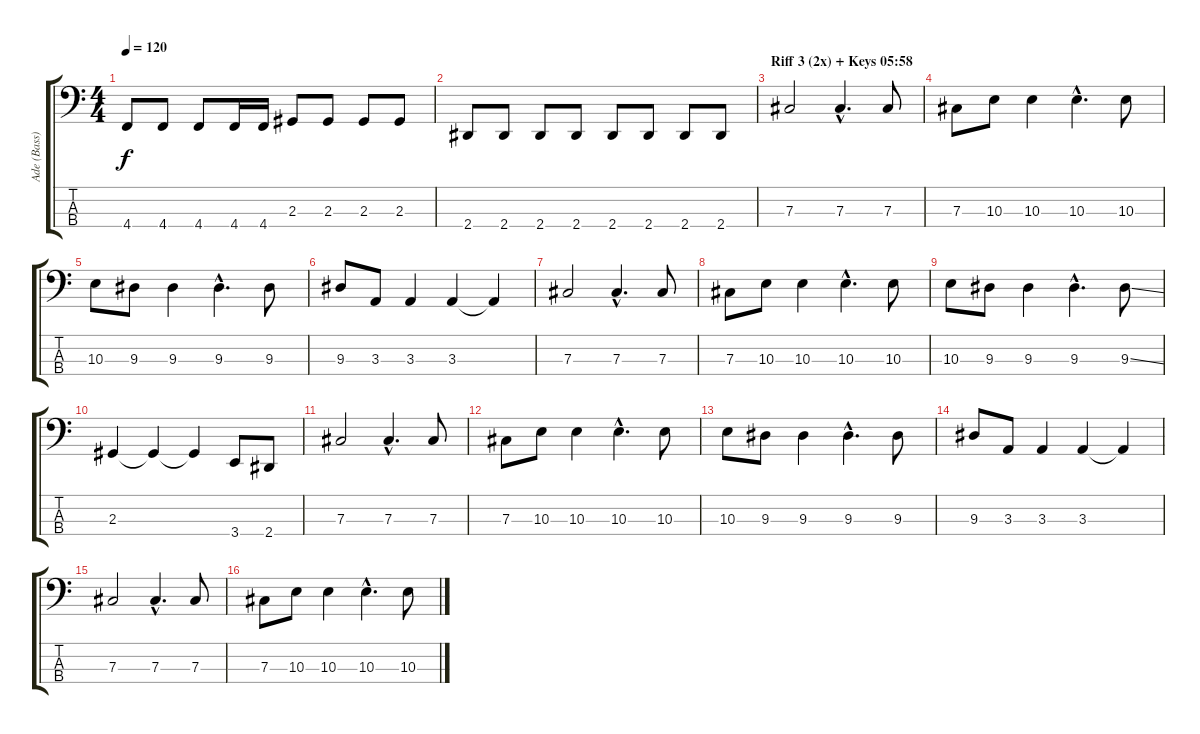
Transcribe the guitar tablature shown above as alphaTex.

\track ("Ade (Bass)" "Ade (Bass)") {instrument electricbasspick}
\staff {score tabs}
\tuning (E2 B1 Gb1 Db1) {hide}
\ts (4 4)
\tempo 120
\clef f4
\ks c
4.4.8{dy f} 4.4.8 4.4.8 4.4.16 4.4.16 2.3.8 2.3.8 2.3.8 2.3.8 |
2.4.8 2.4.8 2.4.8 2.4.8 2.4.8 2.4.8 2.4.8 2.4.8 |
\section ("" "Riff 3 (2x) + Keys 05:58")
7.3.2 7.3{hac}.4{d} 7.3.8 |
7.3.8 10.3.8 10.3.4 10.3{hac}.4{d} 10.3.8 |
10.3.8 9.3.8 9.3.4 9.3{hac}.4{d} 9.3.8 |
9.3.8 3.3.8 3.3.4 3.3.4 3.3{t}.4 |
7.3.2 7.3{hac}.4{d} 7.3.8 |
7.3.8 10.3.8 10.3.4 10.3{hac}.4{d} 10.3.8 |
10.3.8 9.3.8 9.3.4 9.3{hac}.4{d} 9.3{ss}.8 |
2.3.4 2.3{t}.4 2.3{t}.4 3.4.8 2.4.8 |
7.3.2 7.3{hac}.4{d} 7.3.8 |
7.3.8 10.3.8 10.3.4 10.3{hac}.4{d} 10.3.8 |
10.3.8 9.3.8 9.3.4 9.3{hac}.4{d} 9.3.8 |
9.3.8 3.3.8 3.3.4 3.3.4 3.3{t}.4 |
7.3.2 7.3{hac}.4{d} 7.3.8 |
7.3.8 10.3.8 10.3.4 10.3{hac}.4{d} 10.3.8
